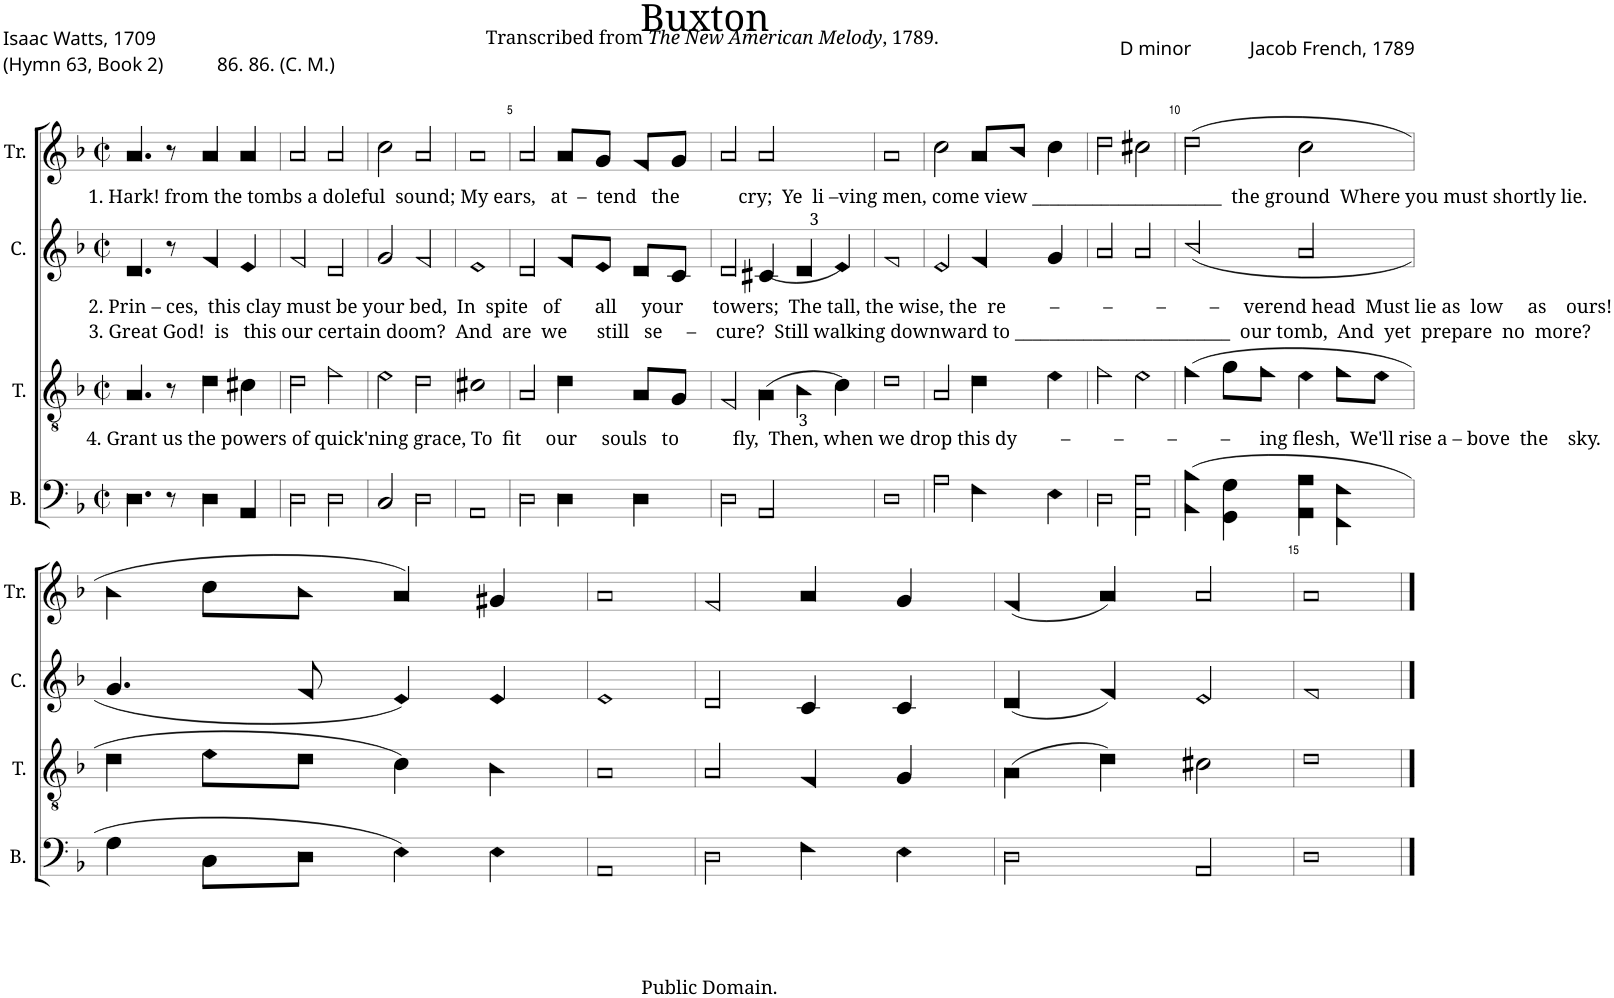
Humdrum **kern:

**kern	**kern	**kern	**kern
*part4	*part3	*part2	*part1
*staff4	*staff3	*staff2	*staff1
*I"B.	*I"T.	*I"C.	*I"Tr.
*I'B.	*I'T.	*I'C.	*I'Tr.
*clefF4	*clefGv2	*clefG2	*clefG2
*k[b-]	*k[b-]	*k[b-]	*k[b-]
*M2/2	*M2/2	*M2/2	*M2/2
*met(c|)	*met(c|)	*met(c|)	*met(c|)
=1	=1	=1	=1
!	!	!	!LO:TX:b:t=1. Hark! from the tombs a doleful  sound; My ears,   at  –  tend   the            cry;  Ye  li –ving men, come view ______________________  the ground  Where you must shortly lie.
!	!	!LO:TX:b:t=2. Prin – ces,  this clay must be your bed,  In  spite   of       all     your      towers;  The tall, the wise, the  re         –         –         –         –     verend head  Must lie as  low     as    ours!	!
!	!	!LO:TX:b:t=3. Great God!  is   this our certain doom?  And  are  we      still   se     –    cure?  Still walking downward to _________________________  our tomb,  And  yet  prepare  no  more?	!
!	!LO:TX:b:t=4. Grant us the powers of quick'ning grace, To  fit     our     souls   to           fly,  Then, when we drop this dy         –         –         –         –      ing flesh,  We'll rise a – bove  the    sky.	!	!
4.D!\	4.A!/	4.d!/	4.a!/
8r	8r	8r	8r
4D!\	4d!\	4f!/	4a!/
4AA!/	4c#X!\	4e!/	4a!/
=2	=2	=2	=2
2D!\	2d!\	2f!/	2a!/
2D!\	2f!\	2d!/	2a!/
=3	=3	=3	=3
2C!/	2e!\	2g!/	2cc!\
2D!\	2d!\	2f!/	2a!/
=4	=4	=4	=4
1AA!	1c#X!	1e!	1a!
=5	=5	=5	=5
2D!\	2A!/	2d!/	2a!/
4D!\	4d!\	8f!/L	8a!/L
.	.	8e!/J	8g!/J
4D!\	8A!/L	8d!/L	8f!/L
.	8G!/J	8c!/J	8g!/J
=6	=6	=6	=6
2D!\	2F!/	2d!/	2a!/
*	*Xbrackettup	*Xbrackettup	*
2AA!/	(6A!\	(6c#X!/	2a!/
.	6B-!\	6d!/	.
.	6c!\)	6e!/)	.
=7	=7	=7	=7
1D!	1d!	1f!	1a!
=8	=8	=8	=8
2A!\	2A!/	2e!/	2cc!\
4F!\	4d!\	4f!/	8a!/L
.	.	.	8b-!/J
4E!\	4e!\	4g!/	4cc!\
=9	=9	=9	=9
2D!\	2f!\	2a!/	2dd!\
2AA!\ 2A!\	2e!\	2a!/	2cc#X!\
=10	=10	=10	=10
(4BB-!\ 4B-!\	(4f!\	(2b-!/	(2dd!\
4GG!\ 4G!\	8g!\L	.	.
.	8f!\J	.	.
4AA!\ 4A!\	4e!\	2a!/	2cc!\
4FF!\ 4F!\	8f!\L	.	.
.	8e!\J	.	.
!!LO:LB:g=z
=11	=11	=11	=11
4G!\	4d!\	4.g!/	4b-!\
8C!\L	8e!\L	.	8cc!\L
8D!\J	8d!\J	8f!/	8b-!\J
4E!\)	4c!\)	4e!/)	4a!/)
4E!\	4B-!\	4e!/	4g#X!/
=12	=12	=12	=12
1AA!	1A!	1e!	1a!
=13	=13	=13	=13
2D!\	2A!/	2d!/	2f!/
4F!\	4F!/	4c!/	4a!/
4E!\	4G!/	4c!/	4g!/
=14	=14	=14	=14
2D!\	(4A!\	(4d!/	(4f!/
.	4d!\)	4f!/)	4a!/)
2AA!/	2c#X!\	2e!/	2a!/
=15	=15	=15	=15
1D!	1d!	1f!	1a!
==	==	==	==
*-	*-	*-	*-
